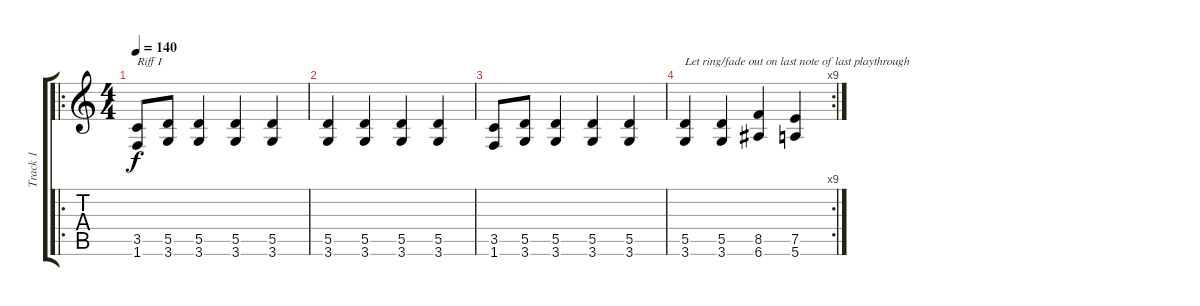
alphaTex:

\track ("Track 1" "Track 1") {instrument distortionguitar}
\staff {score tabs}
\tuning (E4 B3 G3 D3 A2 E2) {hide}
\ro
\ts (4 4)
\tempo 140
\clef g2
\ks c
(3.5 1.6).8{txt "Riff I" dy f} (5.5 3.6).8 (5.5 3.6).4 (5.5 3.6).4 (5.5 3.6).4 |
(5.5 3.6).4 (5.5 3.6).4 (5.5 3.6).4 (5.5 3.6).4 |
(3.5 1.6).8 (5.5 3.6).8 (5.5 3.6).4 (5.5 3.6).4 (5.5 3.6).4 |
\rc 9
(5.5 3.6).4{txt "Let ring/fade out on last note of last playthrough"} (5.5 3.6).4 (8.5 6.6).4 (7.5 5.6).4
